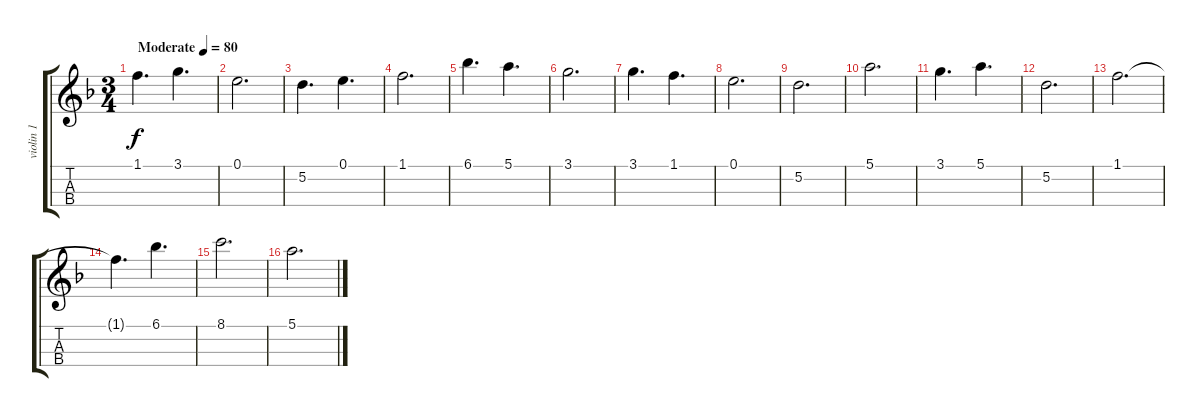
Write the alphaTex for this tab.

\track ("violin 1" "violin 1") {instrument stringensemble2}
\staff {score tabs}
\tuning (E5 A4 D4 G3) {hide}
\ts (3 4)
\tempo (80 "Moderate")
\clef g2
\ks f
1.1.4{d dy f instrument stringensemble2} 3.1.4{d} |
0.1.2{d} |
5.2.4{d} 0.1.4{d} |
1.1.2{d} |
6.1.4{d} 5.1.4{d} |
3.1.2{d} |
3.1.4{d} 1.1.4{d} |
0.1.2{d} |
5.2.2{d} |
5.1.2{d} |
3.1.4{d} 5.1.4{d} |
5.2.2{d} |
1.1.2{d} |
1.1{t}.4{d} 6.1.4{d} |
8.1.2{d} |
5.1.2{d}
